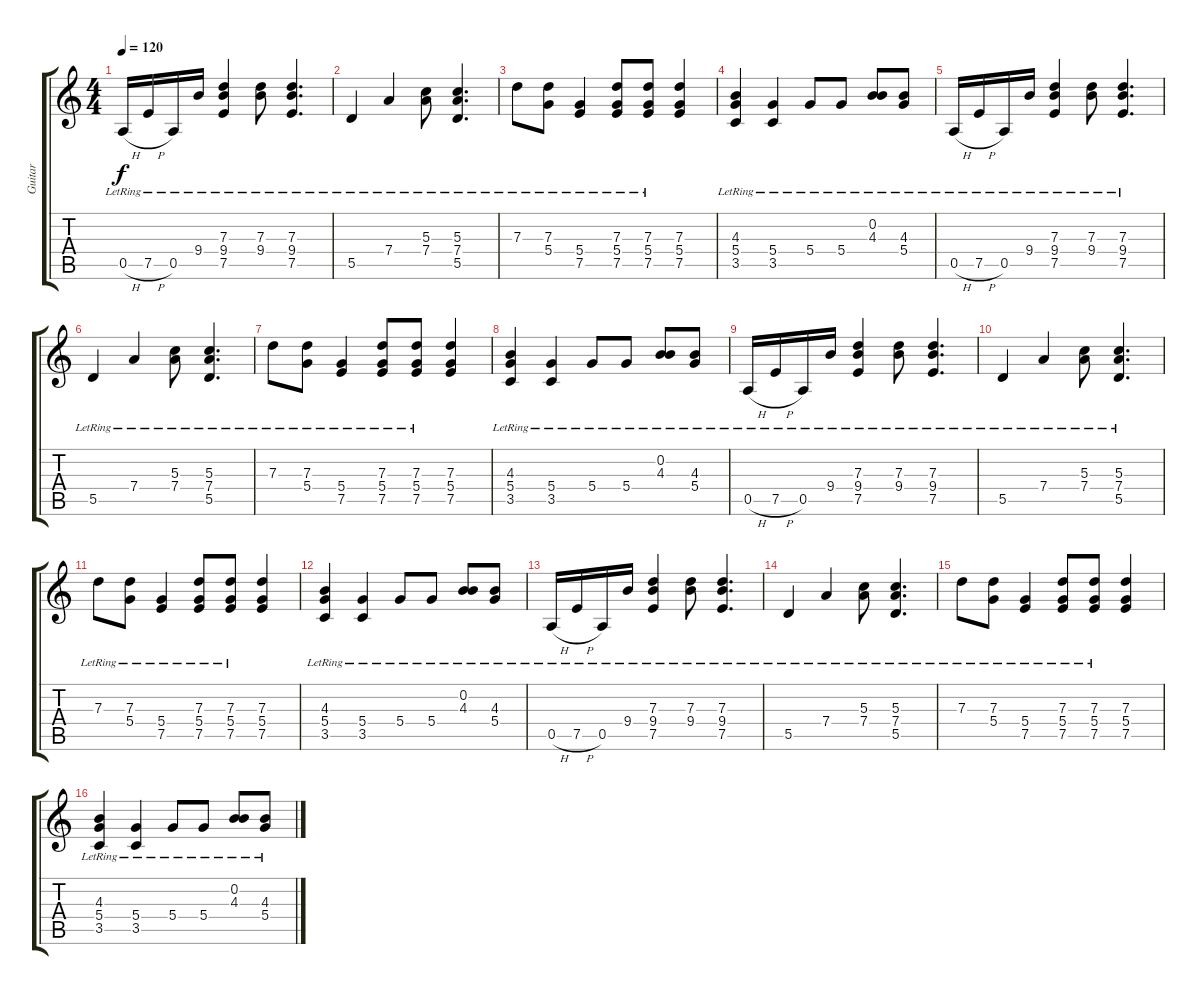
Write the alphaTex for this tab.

\track ("Guitar" "Guitar") {instrument acousticguitarsteel}
\staff {score tabs}
\tuning (E4 B3 G3 D3 A2 E2) {hide}
\ts (4 4)
\tempo 120
\clef g2
\ks c
0.5{h lr}.16{dy f} 7.5{h lr}.16 0.5{lr}.16 9.4{lr}.16 (7.3{lr} 9.4{lr} 7.5{lr}).4 (7.3{lr} 9.4{lr}).8 (7.3{lr} 9.4{lr} 7.5{lr}).4{d} |
5.5{lr}.4 7.4{lr}.4 (5.3{lr} 7.4{lr}).8 (5.3{lr} 7.4{lr} 5.5{lr}).4{d} |
7.3{lr}.8 (7.3 5.4{lr}).8 (5.4{lr} 7.5{lr}).4 (7.3{lr} 5.4{lr} 7.5{lr}).8 (7.3{lr} 5.4{lr} 7.5{lr}).8 (7.3 5.4 7.5).4 |
(4.3{lr} 5.4{lr} 3.5{lr}).4 (5.4{lr} 3.5{lr}).4 5.4{lr}.8 5.4{lr}.8 (0.2{lr} 4.3{lr}).8 (4.3{lr} 5.4{lr}).8 |
0.5{h lr}.16 7.5{h lr}.16 0.5{lr}.16 9.4{lr}.16 (7.3{lr} 9.4{lr} 7.5{lr}).4 (7.3{lr} 9.4{lr}).8 (7.3{lr} 9.4{lr} 7.5{lr}).4{d} |
5.5{lr}.4 7.4{lr}.4 (5.3{lr} 7.4{lr}).8 (5.3{lr} 7.4{lr} 5.5{lr}).4{d} |
7.3{lr}.8 (7.3 5.4{lr}).8 (5.4{lr} 7.5{lr}).4 (7.3{lr} 5.4{lr} 7.5{lr}).8 (7.3{lr} 5.4{lr} 7.5{lr}).8 (7.3 5.4 7.5).4 |
(4.3{lr} 5.4{lr} 3.5{lr}).4 (5.4{lr} 3.5{lr}).4 5.4{lr}.8 5.4{lr}.8 (0.2{lr} 4.3{lr}).8 (4.3{lr} 5.4{lr}).8 |
0.5{h lr}.16 7.5{h lr}.16 0.5{lr}.16 9.4{lr}.16 (7.3{lr} 9.4{lr} 7.5{lr}).4 (7.3{lr} 9.4{lr}).8 (7.3{lr} 9.4{lr} 7.5{lr}).4{d} |
5.5{lr}.4 7.4{lr}.4 (5.3{lr} 7.4{lr}).8 (5.3{lr} 7.4{lr} 5.5{lr}).4{d} |
7.3{lr}.8 (7.3 5.4{lr}).8 (5.4{lr} 7.5{lr}).4 (7.3{lr} 5.4{lr} 7.5{lr}).8 (7.3{lr} 5.4{lr} 7.5{lr}).8 (7.3 5.4 7.5).4 |
(4.3{lr} 5.4{lr} 3.5{lr}).4 (5.4{lr} 3.5{lr}).4 5.4{lr}.8 5.4{lr}.8 (0.2{lr} 4.3{lr}).8 (4.3{lr} 5.4{lr}).8 |
0.5{h lr}.16 7.5{h lr}.16 0.5{lr}.16 9.4{lr}.16 (7.3{lr} 9.4{lr} 7.5{lr}).4 (7.3{lr} 9.4{lr}).8 (7.3{lr} 9.4{lr} 7.5{lr}).4{d} |
5.5{lr}.4 7.4{lr}.4 (5.3{lr} 7.4{lr}).8 (5.3{lr} 7.4{lr} 5.5{lr}).4{d} |
7.3{lr}.8 (7.3 5.4{lr}).8 (5.4{lr} 7.5{lr}).4 (7.3{lr} 5.4{lr} 7.5{lr}).8 (7.3{lr} 5.4{lr} 7.5{lr}).8 (7.3 5.4 7.5).4 |
(4.3{lr} 5.4{lr} 3.5{lr}).4 (5.4{lr} 3.5{lr}).4 5.4{lr}.8 5.4{lr}.8 (0.2{lr} 4.3{lr}).8 (4.3{lr} 5.4{lr}).8
